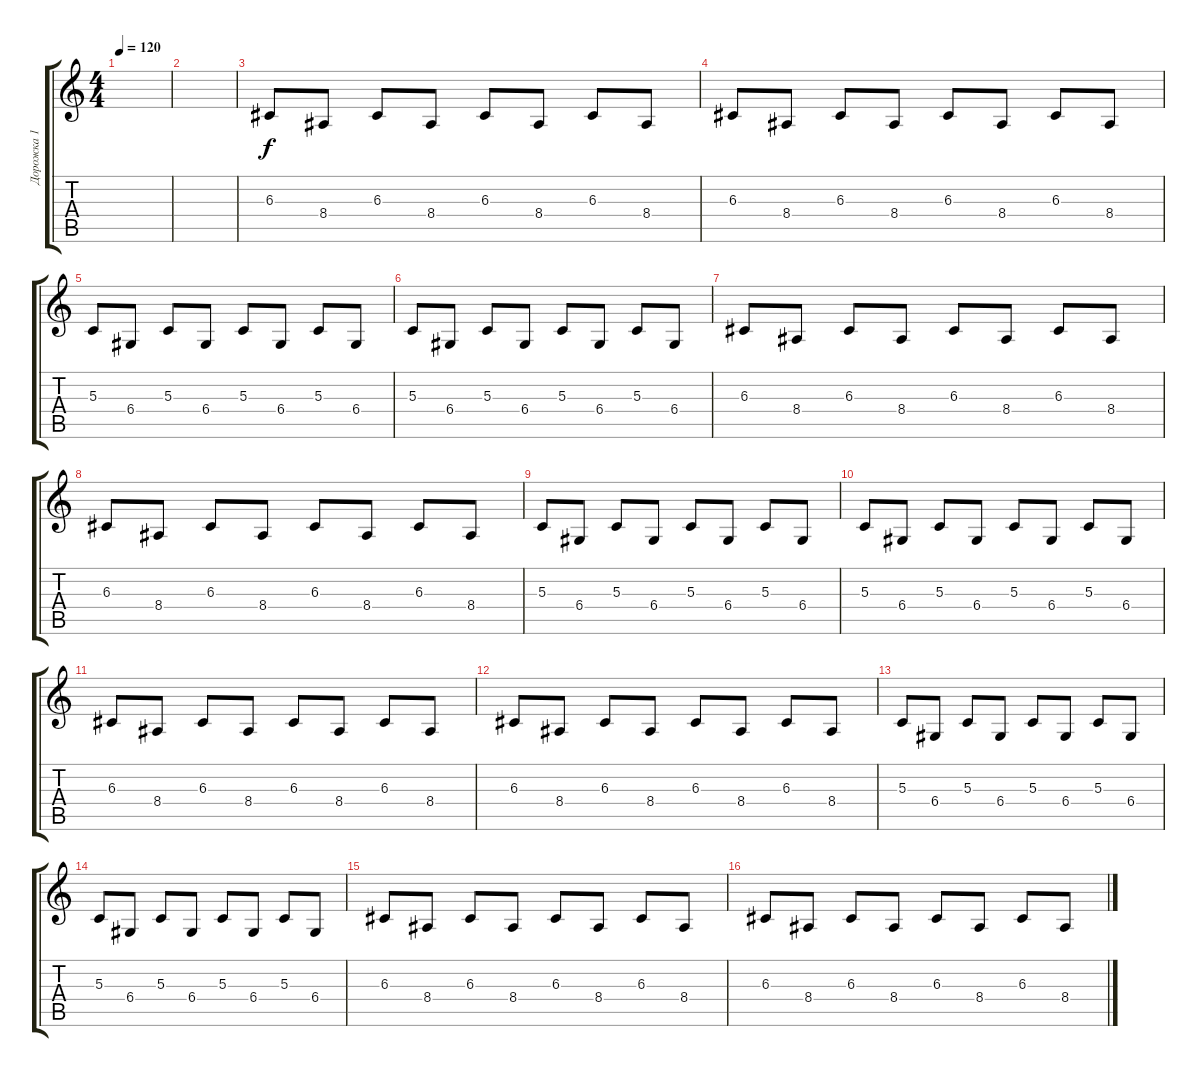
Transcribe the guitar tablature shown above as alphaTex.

\track ("Дорожка 1" "Дорожка 1") {instrument acousticgrandpiano}
\staff {score tabs}
\tuning (E4 B3 G3 D3 A2 E2) {hide}
\ts (4 4)
\tempo 120
\clef g2
\ks c
|
|
6.3.8 8.4.8 6.3.8 8.4.8 6.3.8 8.4.8 6.3.8 8.4.8 |
6.3.8 8.4.8 6.3.8 8.4.8 6.3.8 8.4.8 6.3.8 8.4.8 |
5.3.8 6.4.8 5.3.8 6.4.8 5.3.8 6.4.8 5.3.8 6.4.8 |
5.3.8 6.4.8 5.3.8 6.4.8 5.3.8 6.4.8 5.3.8 6.4.8 |
6.3.8 8.4.8 6.3.8 8.4.8 6.3.8 8.4.8 6.3.8 8.4.8 |
6.3.8 8.4.8 6.3.8 8.4.8 6.3.8 8.4.8 6.3.8 8.4.8 |
5.3.8 6.4.8 5.3.8 6.4.8 5.3.8 6.4.8 5.3.8 6.4.8 |
5.3.8 6.4.8 5.3.8 6.4.8 5.3.8 6.4.8 5.3.8 6.4.8 |
6.3.8 8.4.8 6.3.8 8.4.8 6.3.8 8.4.8 6.3.8 8.4.8 |
6.3.8 8.4.8 6.3.8 8.4.8 6.3.8 8.4.8 6.3.8 8.4.8 |
5.3.8 6.4.8 5.3.8 6.4.8 5.3.8 6.4.8 5.3.8 6.4.8 |
5.3.8 6.4.8 5.3.8 6.4.8 5.3.8 6.4.8 5.3.8 6.4.8 |
6.3.8 8.4.8 6.3.8 8.4.8 6.3.8 8.4.8 6.3.8 8.4.8 |
6.3.8 8.4.8 6.3.8 8.4.8 6.3.8 8.4.8 6.3.8 8.4.8
